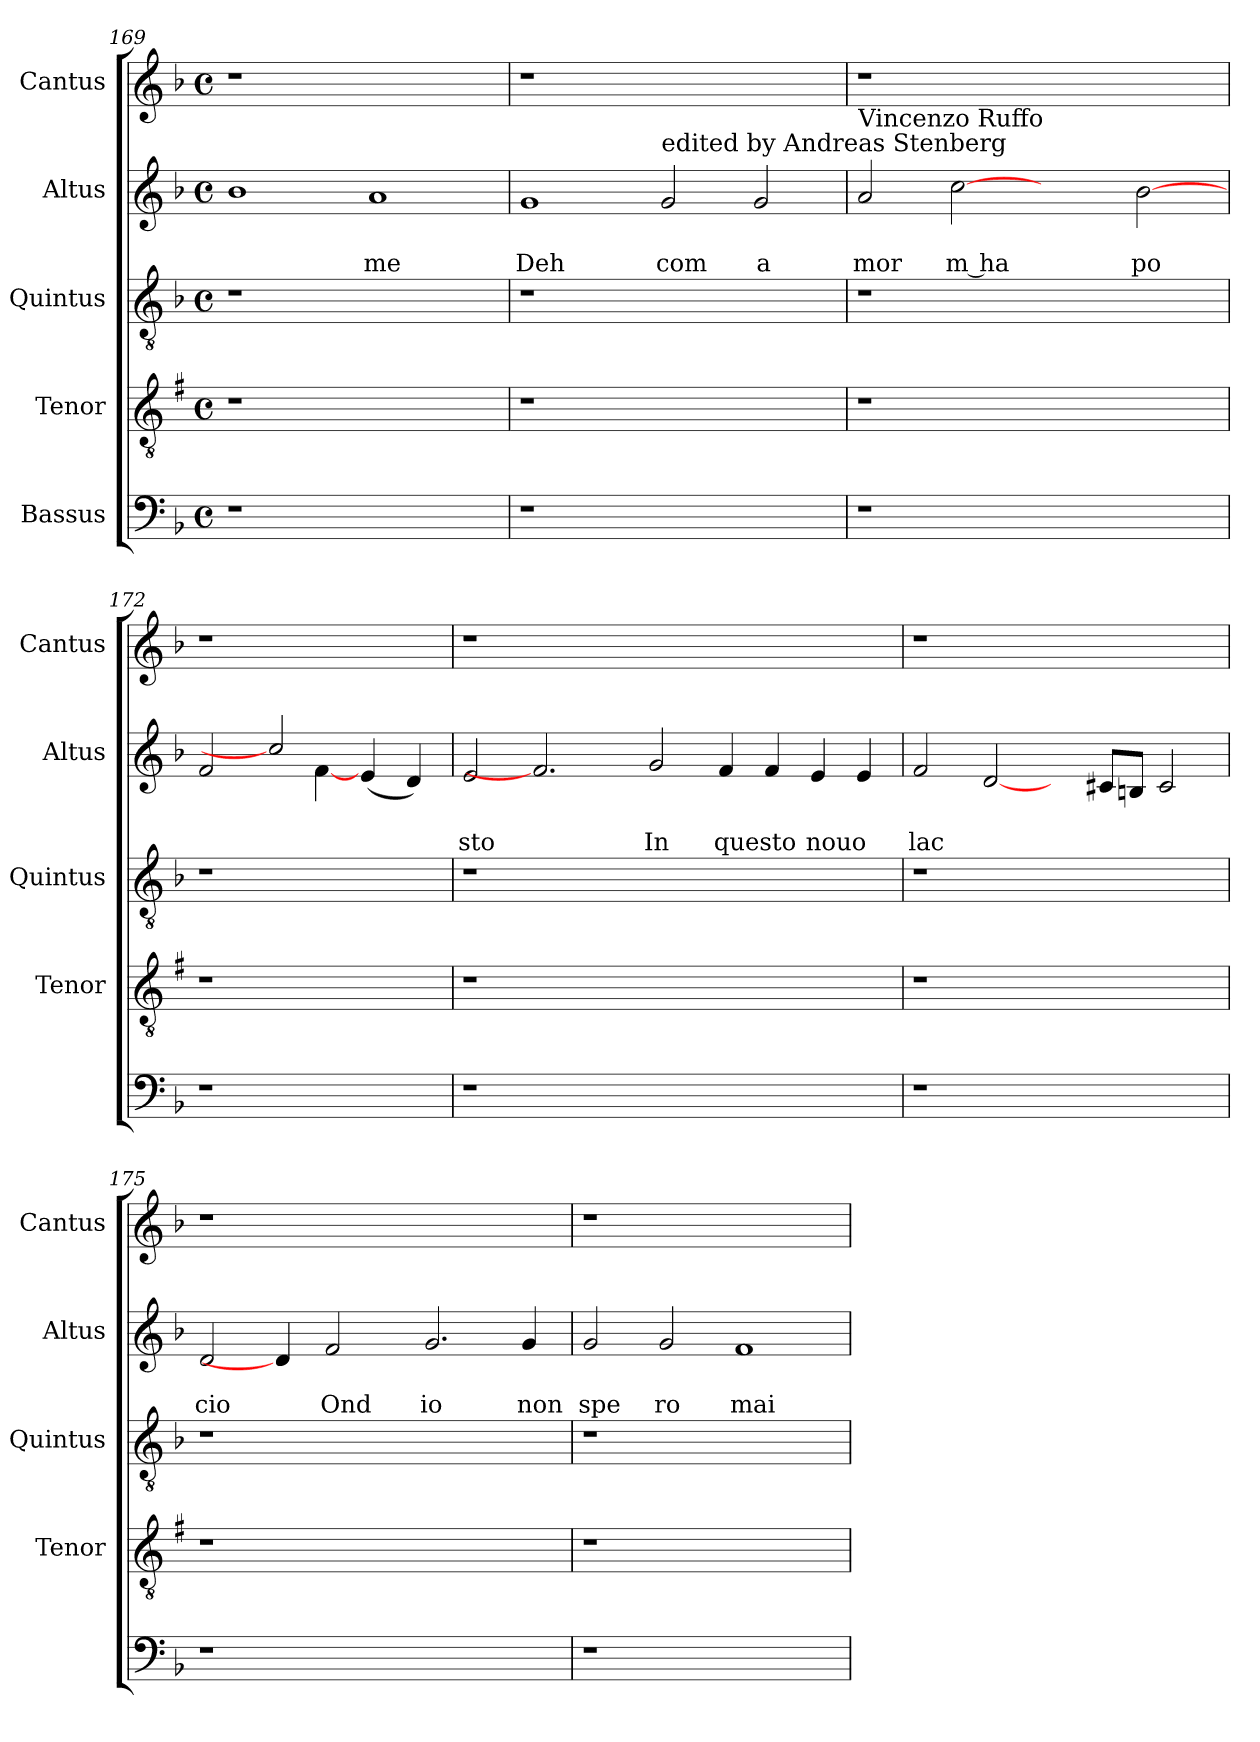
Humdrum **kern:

**kern	**kern	**kern	**kern	**text	**text	**kern
*part5	*part4	*part3	*part2	*part2	*part2	*part1
*staff5	*staff4	*staff3	*staff2	*staff2	*staff2	*staff1
*I"Bassus	*I"Tenor	*I"Quintus	*I"Altus	*	*	*I"Cantus
*	*I'Tenor	*I'Quintus	*I'Altus	*	*	*I'Cantus
*clefF4	*clefGv2	*clefGv2	*clefG2	*	*	*clefG2
*k[b-]	*k[f#]	*k[b-]	*k[b-]	*	*	*k[b-]
*F:	*G:	*F:	*F:	*	*	*F:
*M4/4	*M4/4	*M4/4	*M4/4	*	*	*M4/4
*met(c)	*met(c)	*met(c)	*met(c)	*	*	*met(c)
=169	=169	=169	=169	=169	=169	=169
1r	1r	1r	1b-	.	.	1r
!	!	!	!	!	!LO:LY:b	!
1ryy	1ryy	1ryy	1a	.	me	1ryy
=170	=170	=170	=170	=170	=170	=170
!	!	!	!	!	!LO:LY:b	!
1r	1r	1r	1g	.	Deh	1r
!	!	!	!LO:TX:a:t=edited by Andreas Stenberg	!	!	!
!	!	!	!	!	!LO:LY:b	!
1ryy	1ryy	1ryy	2g/	.	com	1ryy
!	!	!	!	!	!LO:LY:b	!
.	.	.	2g/	.	a	.
=171	=171	=171	=171	=171	=171	=171
!	!	!	!LO:TX:a:t=Vincenzo Ruffo	!	!	!
!	!	!	!	!	!LO:LY:b	!
1r	1r	1r	2a/	.	mor	1r
!	!	!	!	!	!LO:LY:b:rj	!
.	.	.	[2cc	.	m ha	.
1ryy	1ryy	1ryy	2ryy	.	.	1ryy
!	!	!	!	!	!LO:LY:b	!
.	.	.	[<2b-\	.	po	.
!!LO:LB:g=z
=172	=172	=172	=172	=172	=172	=172
*	*	*	*^	*	*	*
1r	1r	1r	2f/	2.ryy	.	.	1r
.	.	.	2cc]	.	.	.	.
.	.	.	.	[4f	.	.	.
2ryy	2ryy	2ryy	(<4e/	2ryy	.	.	2ryy
.	.	.	4d/)	.	.	.	.
*	*	*	*v	*v	*	*	*
=173	=173	=173	=173	=173	=173	=173
!	!	!	!	!	!LO:LY:b	!
1r	1r	1r	2e/	.	sto	1r
.	.	.	2.f]	.	.	.
1..ryy	1..ryy	1..ryy	.	.	.	1..ryy
!	!	!	!	!	!LO:LY:b	!
.	.	.	2g/	.	In	.
!	!	!	!	!	!LO:LY:b	!
.	.	.	4f/	.	questo	.
.	.	.	4f/	.	.	.
!	!	!	!	!	!LO:LY:b	!
.	.	.	4e/	.	nouo	.
.	.	.	4e/	.	.	.
=174	=174	=174	=174	=174	=174	=174
!	!	!	!	!	!LO:LY:b	!
1r	1r	1r	2f/	.	lac	1r
.	.	.	[2d/	.	.	.
1ryy	1ryy	1ryy	4ryy	.	.	1ryy
.	.	.	8c#/L	.	.	.
.	.	.	8B/J	.	.	.
.	.	.	2c#/	.	.	.
=175	=175	=175	=175	=175	=175	=175
!	!	!	!	!	!LO:LY:b	!
1r	1r	1r	2d/	.	cio	1r
.	.	.	4d/]	.	.	.
!	!	!	!	!	!LO:LY:b	!
.	.	.	2f/	.	Ond	.
1ryy	1ryy	1ryy	.	.	.	1ryy
!	!	!	!	!	!LO:LY:b	!
.	.	.	2.g/	.	io	.
!	!	!	!	!	!LO:LY:b	!
4ryy	4ryy	4ryy	4g/	.	non	4ryy
=176	=176	=176	=176	=176	=176	=176
!	!	!	!	!	!LO:LY:b	!
1r	1r	1r	2g/	.	spe	1r
!	!	!	!	!	!LO:LY:b	!
.	.	.	2g/	.	ro	.
!	!	!	!	!	!LO:LY:b	!
1ryy	1ryy	1ryy	1f	.	mai	1ryy
=	=	=	=	=	=	=
*-	*-	*-	*-	*-	*-	*-
